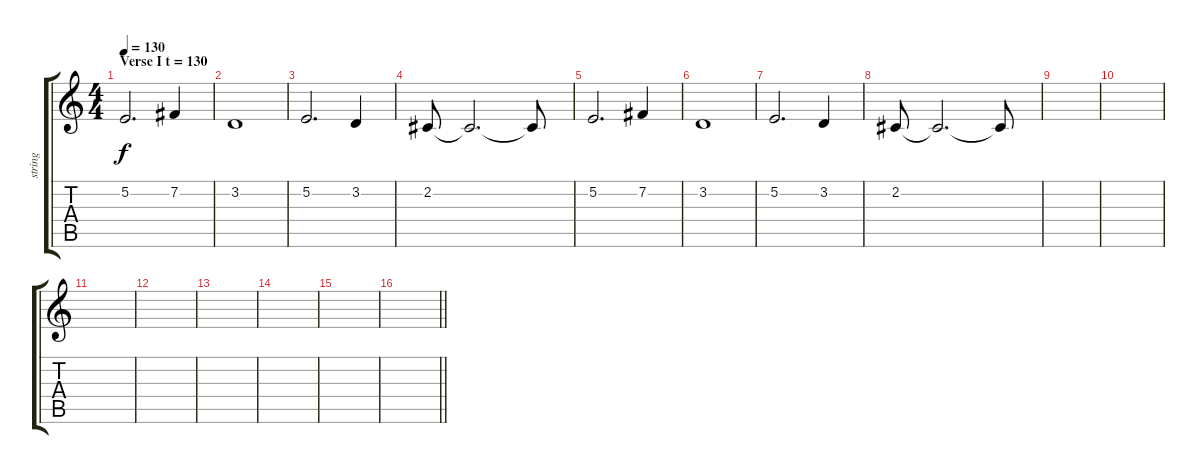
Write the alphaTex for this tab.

\track ("string" "string") {instrument stringensemble1}
\staff {score tabs}
\tuning (E4 B3 G3 D3 A2 E2) {hide}
\ts (4 4)
\section ("" "Verse I t = 130")
\tempo 130
\clef g2
\ks c
5.2.2{d dy f} 7.2.4 |
3.2.1 |
5.2.2{d} 3.2.4 |
2.2.8 2.2{t}.2{d} 2.2{t}.8 |
5.2.2{d} 7.2.4 |
3.2.1 |
5.2.2{d} 3.2.4 |
2.2.8 2.2{t}.2{d} 2.2{t}.8 |
|
|
|
|
|
|
|
\barLineRight lightlight
